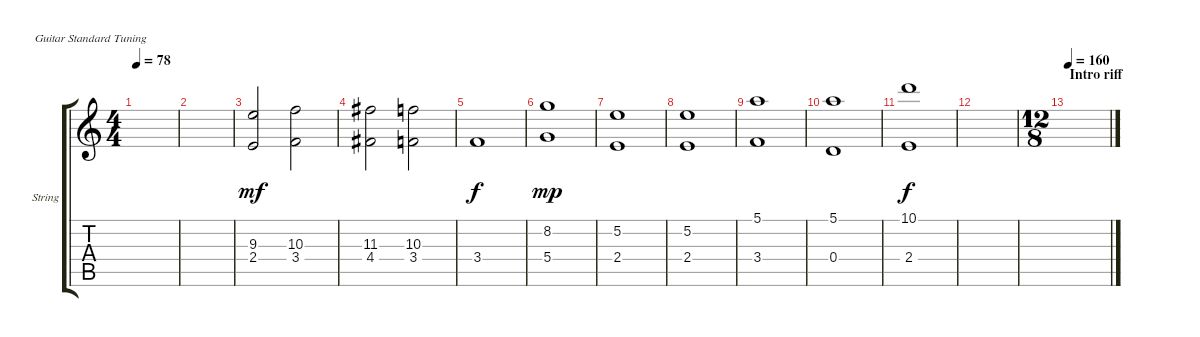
\defaultSystemsLayout 4
\bracketExtendMode groupsimilarinstruments
\firstSystemTrackNameOrientation horizontal
\otherSystemsTrackNameOrientation horizontal
\track ("Strings ensemble" "String") {instrument electricguitarclean}
\staff {score tabs}
\tuning (E4 B3 G3 D3 A2 E2)
\ts (4 4)
\tempo 78
\clef g2
\ks c
|
|
(2.4 9.3).2{dy mf} (3.4 10.3).2 |
(4.4 11.3).2 (3.4 10.3).2 |
3.4.1{dy f} |
(5.4 8.2).1{dy mp} |
(2.4 5.2).1 |
(2.4 5.2).1 |
(5.1 3.4).1 |
(5.1 0.4).1 |
(10.1 2.4).1{dy f} |
|
\ts (12 8)
\section ("" "Intro riff")
\tempo 160
